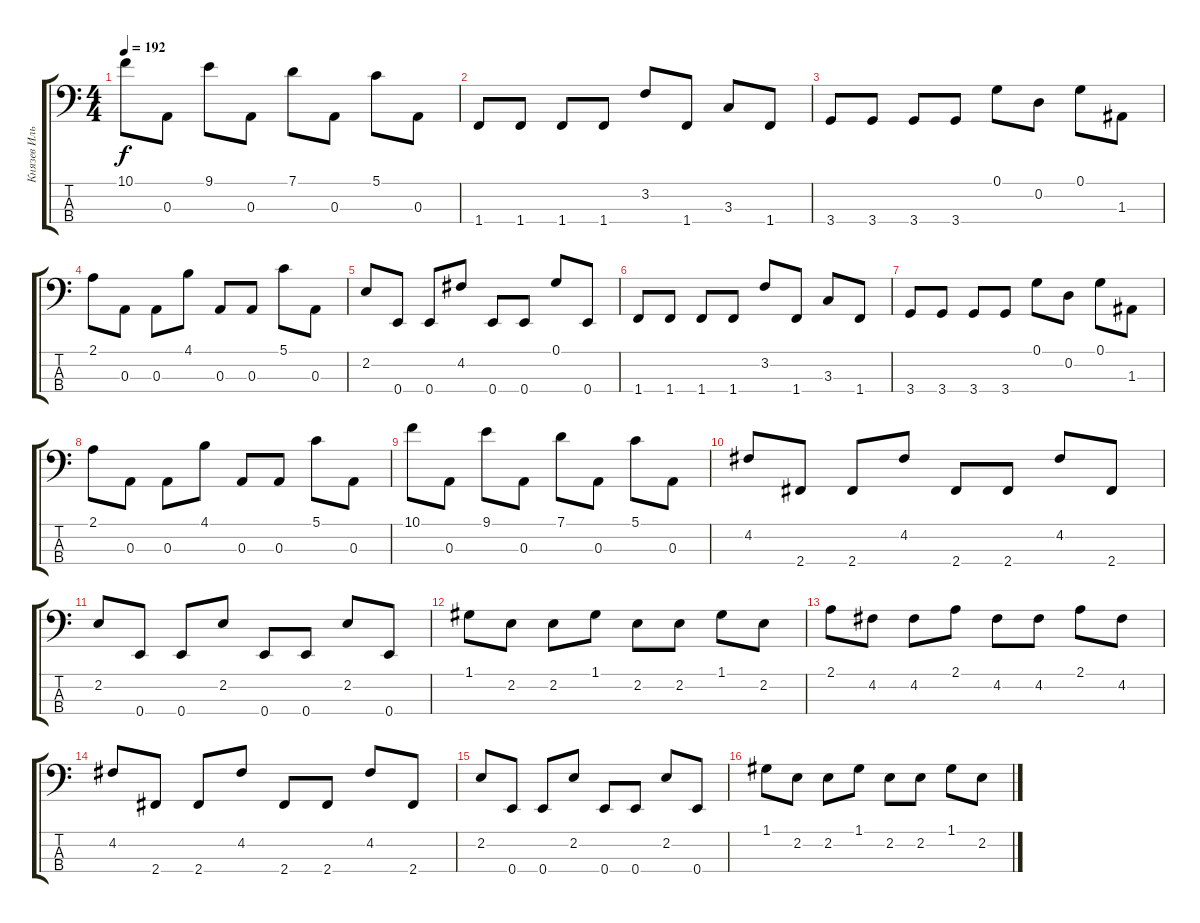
\track ("Князев Илья" "Князев Иль") {instrument electricbasspick}
\staff {score tabs}
\tuning (G2 D2 A1 E1) {hide}
\ts (4 4)
\tempo 192
\clef f4
\ks c
10.1.8{dy f} 0.3.8 9.1.8 0.3.8 7.1.8 0.3.8 5.1.8 0.3.8 |
1.4.8 1.4.8 1.4.8 1.4.8 3.2.8 1.4.8 3.3.8 1.4.8 |
3.4.8 3.4.8 3.4.8 3.4.8 0.1.8 0.2.8 0.1.8 1.3.8 |
2.1.8 0.3.8 0.3.8 4.1.8 0.3.8 0.3.8 5.1.8 0.3.8 |
2.2.8 0.4.8 0.4.8 4.2.8 0.4.8 0.4.8 0.1.8 0.4.8 |
1.4.8 1.4.8 1.4.8 1.4.8 3.2.8 1.4.8 3.3.8 1.4.8 |
3.4.8 3.4.8 3.4.8 3.4.8 0.1.8 0.2.8 0.1.8 1.3.8 |
2.1.8 0.3.8 0.3.8 4.1.8 0.3.8 0.3.8 5.1.8 0.3.8 |
10.1.8 0.3.8 9.1.8 0.3.8 7.1.8 0.3.8 5.1.8 0.3.8 |
4.2.8 2.4.8 2.4.8 4.2.8 2.4.8 2.4.8 4.2.8 2.4.8 |
2.2.8 0.4.8 0.4.8 2.2.8 0.4.8 0.4.8 2.2.8 0.4.8 |
1.1.8 2.2.8 2.2.8 1.1.8 2.2.8 2.2.8 1.1.8 2.2.8 |
2.1.8 4.2.8 4.2.8 2.1.8 4.2.8 4.2.8 2.1.8 4.2.8 |
4.2.8 2.4.8 2.4.8 4.2.8 2.4.8 2.4.8 4.2.8 2.4.8 |
2.2.8 0.4.8 0.4.8 2.2.8 0.4.8 0.4.8 2.2.8 0.4.8 |
1.1.8 2.2.8 2.2.8 1.1.8 2.2.8 2.2.8 1.1.8 2.2.8
